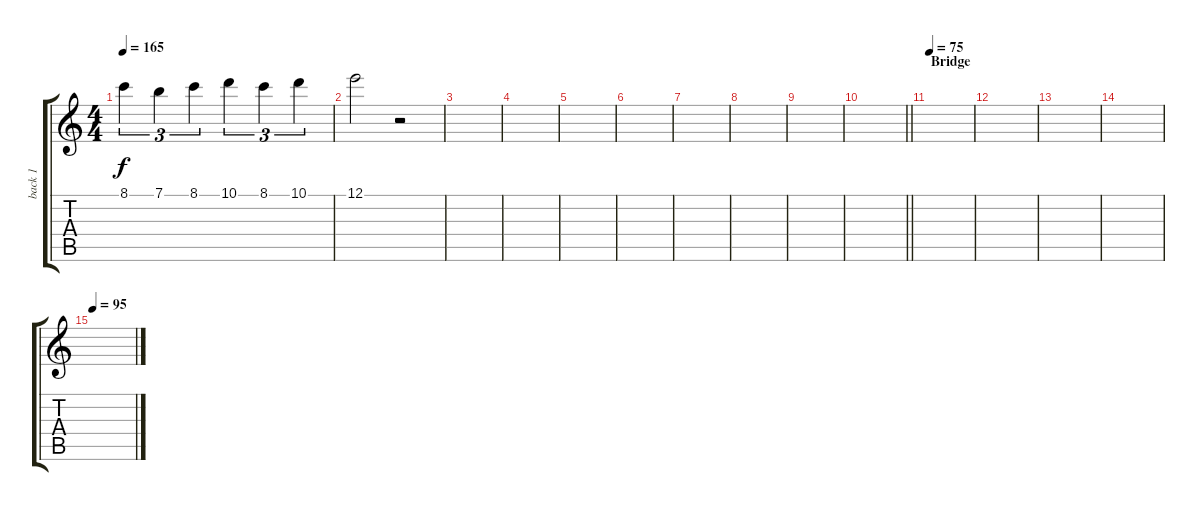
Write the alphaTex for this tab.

\track ("back 1" "back 1") {instrument acousticguitarsteel}
\staff {score tabs}
\tuning (E4 B3 G3 D3 A2 E2) {hide}
\ts (4 4)
\tempo 165
\clef g2
\ks aminor
8.1.4{tu (3 2) dy f} 7.1.4{tu (3 2)} 8.1.4{tu (3 2)} 10.1.4{tu (3 2)} 8.1.4{tu (3 2)} 10.1.4{tu (3 2)} |
12.1.2 r.2 |
|
|
|
|
|
|
|
\barLineRight lightlight
|
\section ("" "Bridge")
\tempo 75
|
|
|
|
\tempo 95
